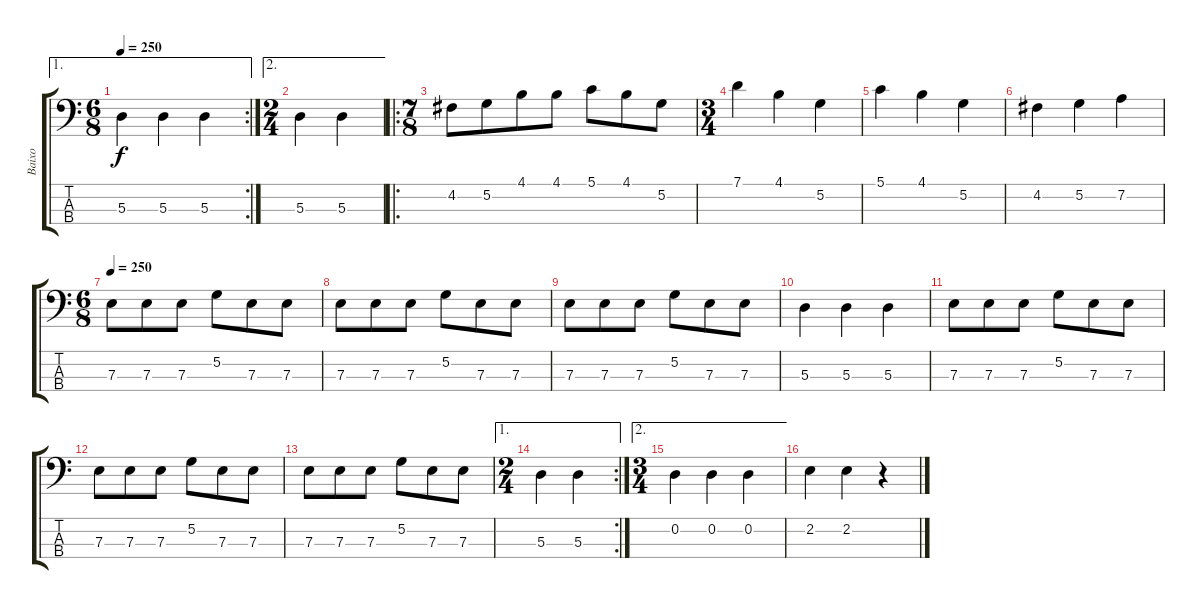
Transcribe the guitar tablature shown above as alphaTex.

\track ("Baixo" "Baixo") {instrument acousticbass}
\staff {score tabs}
\tuning (G2 D2 A1 E1) {hide}
\ae 1
\rc 2
\ts (6 8)
\tempo 250
\clef f4
\ks c
5.3.4{dy f} 5.3.4 5.3.4 |
\ae 2
\ts (2 4)
5.3.4 5.3.4 |
\ro
\ts (7 8)
4.2.8 5.2.8 4.1.8 4.1.8 5.1.8 4.1.8 5.2.8 |
\ts (3 4)
7.1.4 4.1.4 5.2.4 |
5.1.4 4.1.4 5.2.4 |
4.2.4 5.2.4 7.2.4 |
\ts (6 8)
\tempo 250
7.3.8 7.3.8 7.3.8 5.2.8 7.3.8 7.3.8 |
7.3.8 7.3.8 7.3.8 5.2.8 7.3.8 7.3.8 |
7.3.8 7.3.8 7.3.8 5.2.8 7.3.8 7.3.8 |
5.3.4 5.3.4 5.3.4 |
7.3.8 7.3.8 7.3.8 5.2.8 7.3.8 7.3.8 |
7.3.8 7.3.8 7.3.8 5.2.8 7.3.8 7.3.8 |
7.3.8 7.3.8 7.3.8 5.2.8 7.3.8 7.3.8 |
\ae 1
\rc 2
\ts (2 4)
5.3.4 5.3.4 |
\ae 2
\ts (3 4)
0.2.4 0.2.4 0.2.4 |
2.2.4 2.2.4 r.4
